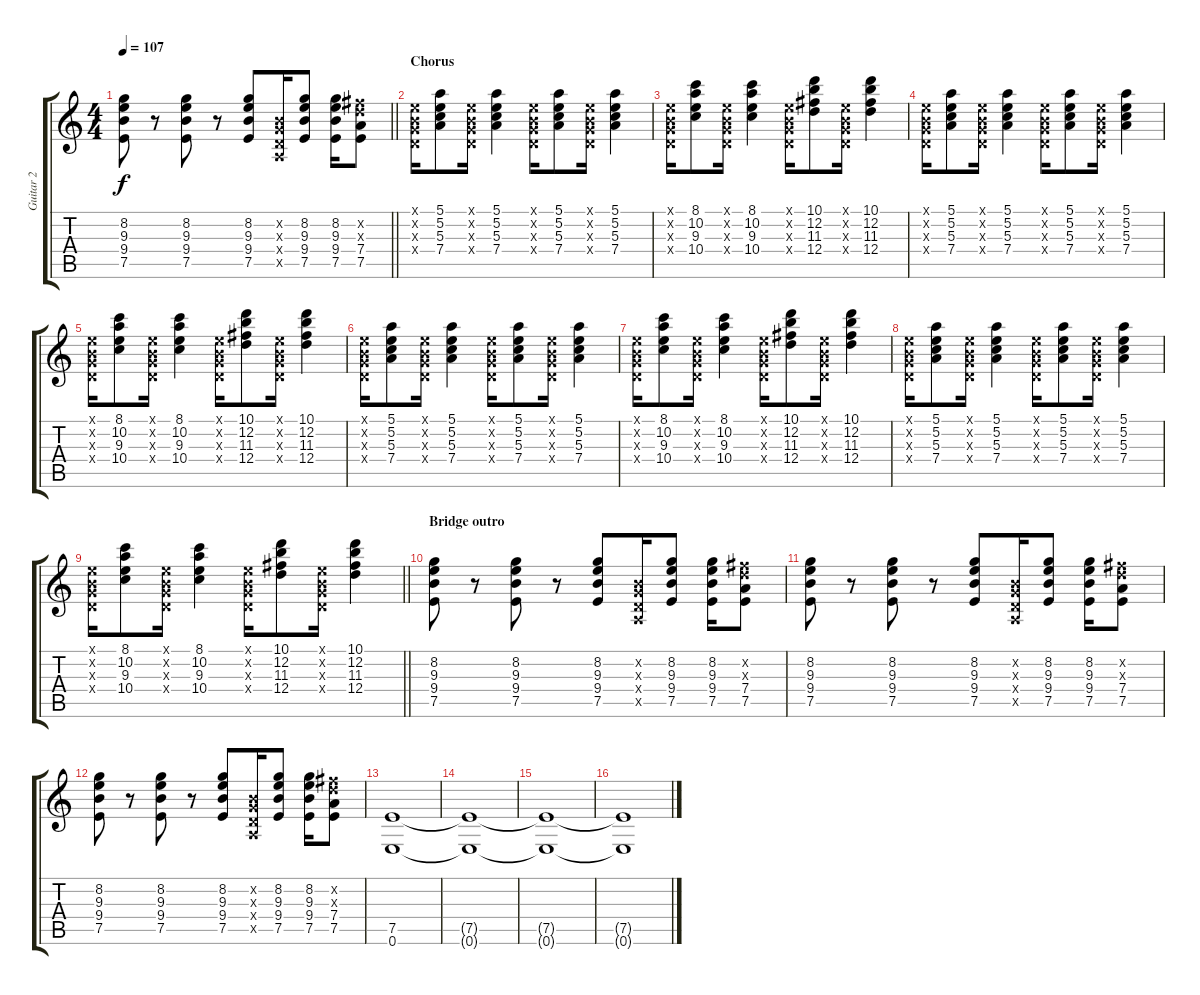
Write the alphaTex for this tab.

\track ("Guitar 2" "Guitar 2") {instrument distortionguitar}
\staff {score tabs}
\tuning (E4 B3 G3 D3 A2 E2) {hide}
\ts (4 4)
\tempo 107
\clef g2
\barLineRight lightlight
\ks c
(8.2 9.3 9.4 7.5).8{dy f} r.8 (8.2 9.3 9.4 7.5).8 r.8 (8.2 9.3 9.4 7.5).8 (0.2{x} 0.3{x} 0.4{x} 0.5{x}).16 (8.2 9.3 9.4 7.5).8 (8.2 9.3 9.4 7.5).16 (7.2{x} 7.3{x} 7.4 7.5).8 |
\section ("" "Chorus")
(0.1{x} 0.2{x} 0.3{x} 0.4{x}).16 (5.1 5.2 5.3 7.4).8 (0.1{x} 0.2{x} 0.3{x} 0.4{x}).16 (5.1 5.2 5.3 7.4).4 (0.1{x} 0.2{x} 0.3{x} 0.4{x}).16 (5.1 5.2 5.3 7.4).8 (0.1{x} 0.2{x} 0.3{x} 0.4{x}).16 (5.1 5.2 5.3 7.4).4 |
(0.1{x} 0.2{x} 0.3{x} 0.4{x}).16 (8.1 10.2 9.3 10.4).8 (0.1{x} 0.2{x} 0.3{x} 0.4{x}).16 (8.1 10.2 9.3 10.4).4 (0.1{x} 0.2{x} 0.3{x} 0.4{x}).16 (10.1 12.2 11.3 12.4).8 (0.1{x} 0.2{x} 0.3{x} 0.4{x}).16 (10.1 12.2 11.3 12.4).4 |
(0.1{x} 0.2{x} 0.3{x} 0.4{x}).16 (5.1 5.2 5.3 7.4).8 (0.1{x} 0.2{x} 0.3{x} 0.4{x}).16 (5.1 5.2 5.3 7.4).4 (0.1{x} 0.2{x} 0.3{x} 0.4{x}).16 (5.1 5.2 5.3 7.4).8 (0.1{x} 0.2{x} 0.3{x} 0.4{x}).16 (5.1 5.2 5.3 7.4).4 |
(0.1{x} 0.2{x} 0.3{x} 0.4{x}).16 (8.1 10.2 9.3 10.4).8 (0.1{x} 0.2{x} 0.3{x} 0.4{x}).16 (8.1 10.2 9.3 10.4).4 (0.1{x} 0.2{x} 0.3{x} 0.4{x}).16 (10.1 12.2 11.3 12.4).8 (0.1{x} 0.2{x} 0.3{x} 0.4{x}).16 (10.1 12.2 11.3 12.4).4 |
(0.1{x} 0.2{x} 0.3{x} 0.4{x}).16 (5.1 5.2 5.3 7.4).8 (0.1{x} 0.2{x} 0.3{x} 0.4{x}).16 (5.1 5.2 5.3 7.4).4 (0.1{x} 0.2{x} 0.3{x} 0.4{x}).16 (5.1 5.2 5.3 7.4).8 (0.1{x} 0.2{x} 0.3{x} 0.4{x}).16 (5.1 5.2 5.3 7.4).4 |
(0.1{x} 0.2{x} 0.3{x} 0.4{x}).16 (8.1 10.2 9.3 10.4).8 (0.1{x} 0.2{x} 0.3{x} 0.4{x}).16 (8.1 10.2 9.3 10.4).4 (0.1{x} 0.2{x} 0.3{x} 0.4{x}).16 (10.1 12.2 11.3 12.4).8 (0.1{x} 0.2{x} 0.3{x} 0.4{x}).16 (10.1 12.2 11.3 12.4).4 |
(0.1{x} 0.2{x} 0.3{x} 0.4{x}).16 (5.1 5.2 5.3 7.4).8 (0.1{x} 0.2{x} 0.3{x} 0.4{x}).16 (5.1 5.2 5.3 7.4).4 (0.1{x} 0.2{x} 0.3{x} 0.4{x}).16 (5.1 5.2 5.3 7.4).8 (0.1{x} 0.2{x} 0.3{x} 0.4{x}).16 (5.1 5.2 5.3 7.4).4 |
\barLineRight lightlight
(0.1{x} 0.2{x} 0.3{x} 0.4{x}).16 (8.1 10.2 9.3 10.4).8 (0.1{x} 0.2{x} 0.3{x} 0.4{x}).16 (8.1 10.2 9.3 10.4).4 (0.1{x} 0.2{x} 0.3{x} 0.4{x}).16 (10.1 12.2 11.3 12.4).8 (0.1{x} 0.2{x} 0.3{x} 0.4{x}).16 (10.1 12.2 11.3 12.4).4 |
\section ("" "Bridge outro")
(8.2 9.3 9.4 7.5).8 r.8 (8.2 9.3 9.4 7.5).8 r.8 (8.2 9.3 9.4 7.5).8 (0.2{x} 0.3{x} 0.4{x} 0.5{x}).16 (8.2 9.3 9.4 7.5).8 (8.2 9.3 9.4 7.5).16 (7.2{x} 7.3{x} 7.4 7.5).8 |
(8.2 9.3 9.4 7.5).8 r.8 (8.2 9.3 9.4 7.5).8 r.8 (8.2 9.3 9.4 7.5).8 (0.2{x} 0.3{x} 0.4{x} 0.5{x}).16 (8.2 9.3 9.4 7.5).8 (8.2 9.3 9.4 7.5).16 (7.2{x} 7.3{x} 7.4 7.5).8 |
(8.2 9.3 9.4 7.5).8 r.8 (8.2 9.3 9.4 7.5).8 r.8 (8.2 9.3 9.4 7.5).8 (0.2{x} 0.3{x} 0.4{x} 0.5{x}).16 (8.2 9.3 9.4 7.5).8 (8.2 9.3 9.4 7.5).16 (7.2{x} 7.3{x} 7.4 7.5).8 |
(7.5 0.6).1 |
(7.5{t} 0.6{t}).1 |
(7.5{t} 0.6{t}).1 |
(7.5{t} 0.6{t}).1
